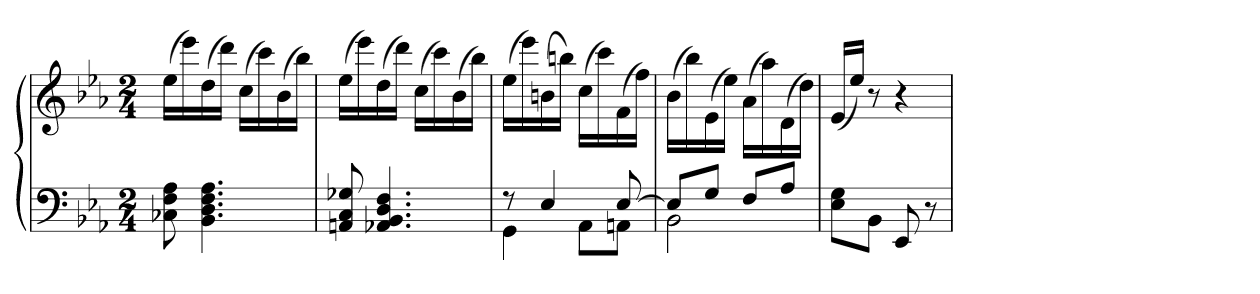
**kern	**kern
*part1	*part1
*staff2	*staff1
*clefF4	*clefG2
*k[b-e-a-]	*k[b-e-a-]
*E-:	*E-:
*M2/4	*M2/4
=	=
8C-X 8F 8A-	(16ee-LL
.	16eee-)
4.BB- 4.D 4.F 4.A-	(16dd
.	16dddJJ)
.	(16ccLL
.	16ccc)
.	(16b-
.	16bb-JJ)
=129	=129
8AAn 8C 8G-X	(16ee-LL
.	16eee-)
4.AA-X 4.BB- 4.D 4.F	(16dd
.	16dddJJ)
.	(16ccLL
.	16ccc)
.	(16b-
.	16bb-JJ)
=130	=130
*^	*
8r	4GG	(16ee-LL
.	.	16eee-)
4E-	.	(16bn
.	.	16bbnJJ)
.	8AA-L	(16ccLL
.	.	16ccc)
[8E-	8AAnJ	(16f
.	.	16ffJJ)
=131	=131	=131
8E-L]	2BB-	(16b-LL
.	.	16bb-)
8GJ	.	(16e-
.	.	16ee-JJ)
8FL	.	(16a-LL
.	.	16aa-)
8A-J	.	(16d
.	.	16ddJJ)
*v	*v	*
=132	=132
8E- 8GL	(16e-LL
.	16ee-JJ)
8BB-J	8r
8EE-	4r
8r	.
=	=
*-	*-
